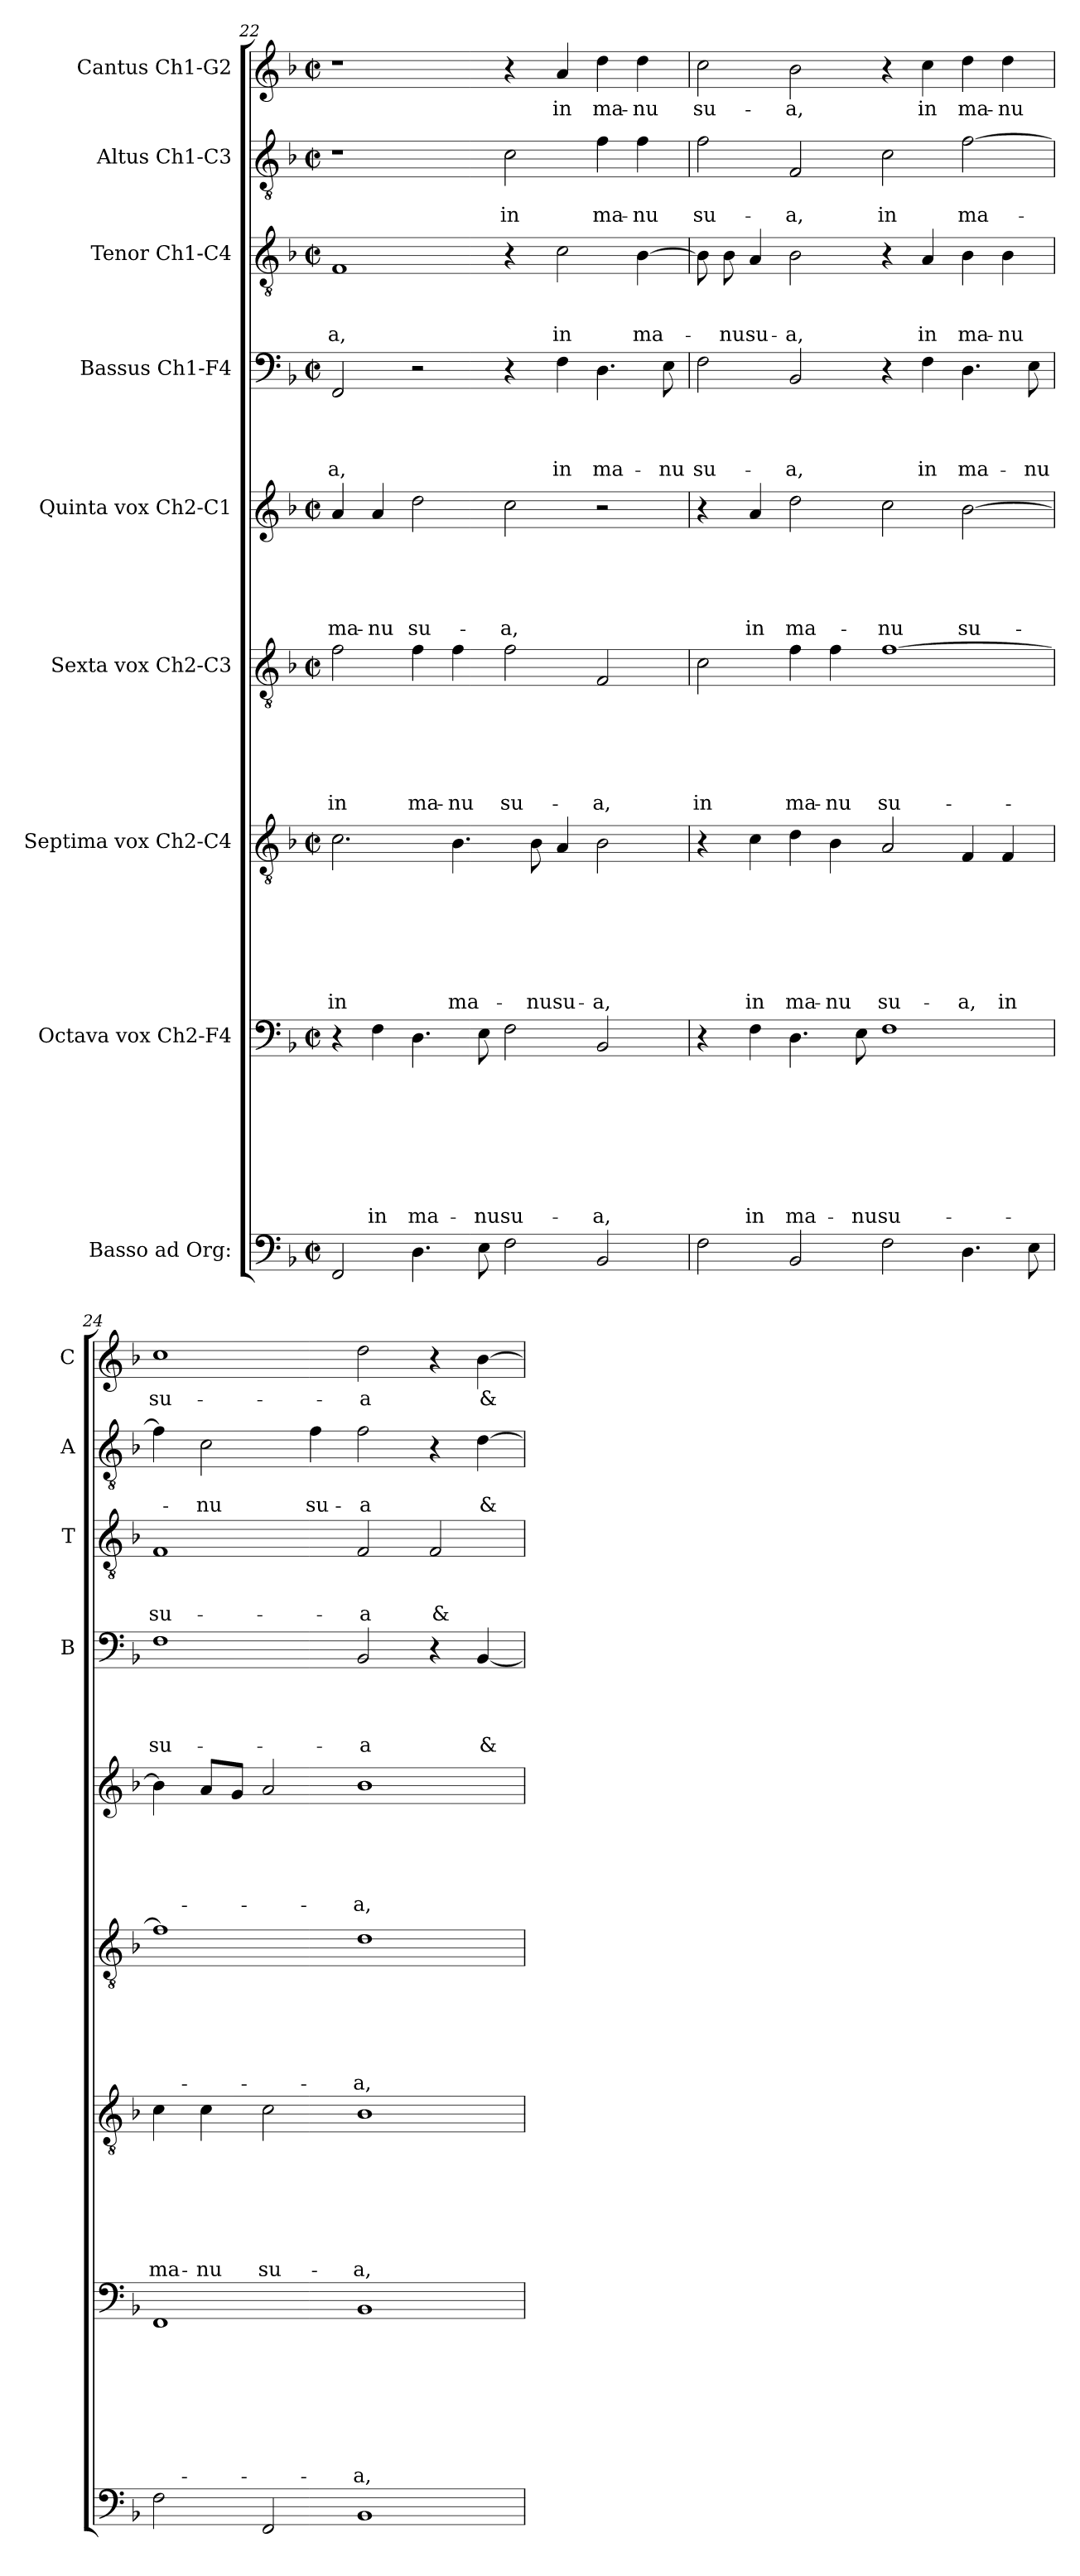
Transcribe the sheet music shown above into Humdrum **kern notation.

**kern	**kern	**text	**text	**text	**text	**text	**text	**text	**text	**kern	**text	**text	**text	**text	**text	**text	**text	**kern	**text	**text	**text	**text	**text	**text	**kern	**text	**text	**text	**text	**text	**kern	**text	**text	**text	**text	**kern	**text	**text	**text	**kern	**text	**text	**kern	**text
*part9	*part8	*part8	*part8	*part8	*part8	*part8	*part8	*part8	*part8	*part7	*part7	*part7	*part7	*part7	*part7	*part7	*part7	*part6	*part6	*part6	*part6	*part6	*part6	*part6	*part5	*part5	*part5	*part5	*part5	*part5	*part4	*part4	*part4	*part4	*part4	*part3	*part3	*part3	*part3	*part2	*part2	*part2	*part1	*part1
*staff9	*staff8	*staff8	*staff8	*staff8	*staff8	*staff8	*staff8	*staff8	*staff8	*staff7	*staff7	*staff7	*staff7	*staff7	*staff7	*staff7	*staff7	*staff6	*staff6	*staff6	*staff6	*staff6	*staff6	*staff6	*staff5	*staff5	*staff5	*staff5	*staff5	*staff5	*staff4	*staff4	*staff4	*staff4	*staff4	*staff3	*staff3	*staff3	*staff3	*staff2	*staff2	*staff2	*staff1	*staff1
*I"Basso ad Org:	*I"Octava vox Ch2-F4	*	*	*	*	*	*	*	*	*I"Septima vox Ch2-C4	*	*	*	*	*	*	*	*I"Sexta vox Ch2-C3	*	*	*	*	*	*	*I"Quinta vox Ch2-C1	*	*	*	*	*	*I"Bassus Ch1-F4	*	*	*	*	*I"Tenor Ch1-C4	*	*	*	*I"Altus Ch1-C3	*	*	*I"Cantus Ch1-G2	*
*	*	*	*	*	*	*	*	*	*	*	*	*	*	*	*	*	*	*	*	*	*	*	*	*	*	*	*	*	*	*	*I'B	*	*	*	*	*I'T	*	*	*	*I'A	*	*	*I'C	*
!!LO:PB:g=z
*clefF4	*clefF4	*	*	*	*	*	*	*	*	*clefGv2	*	*	*	*	*	*	*	*clefGv2	*	*	*	*	*	*	*clefG2	*	*	*	*	*	*clefF4	*	*	*	*	*clefGv2	*	*	*	*clefGv2	*	*	*clefG2	*
*k[b-]	*k[b-]	*	*	*	*	*	*	*	*	*k[b-]	*	*	*	*	*	*	*	*k[b-]	*	*	*	*	*	*	*k[b-]	*	*	*	*	*	*k[b-]	*	*	*	*	*k[b-]	*	*	*	*k[b-]	*	*	*k[b-]	*
*F:	*F:	*	*	*	*	*	*	*	*	*F:	*	*	*	*	*	*	*	*F:	*	*	*	*	*	*	*F:	*	*	*	*	*	*F:	*	*	*	*	*F:	*	*	*	*F:	*	*	*F:	*
*M2/2	*M2/2	*	*	*	*	*	*	*	*	*M2/2	*	*	*	*	*	*	*	*M2/2	*	*	*	*	*	*	*M2/2	*	*	*	*	*	*M2/2	*	*	*	*	*M2/2	*	*	*	*M2/2	*	*	*M2/2	*
*met(c|)	*met(c|)	*	*	*	*	*	*	*	*	*met(c|)	*	*	*	*	*	*	*	*met(c|)	*	*	*	*	*	*	*met(c|)	*	*	*	*	*	*met(c|)	*	*	*	*	*met(c|)	*	*	*	*met(c|)	*	*	*met(c|)	*
=22	=22	=22	=22	=22	=22	=22	=22	=22	=22	=22	=22	=22	=22	=22	=22	=22	=22	=22	=22	=22	=22	=22	=22	=22	=22	=22	=22	=22	=22	=22	=22	=22	=22	=22	=22	=22	=22	=22	=22	=22	=22	=22	=22	=22
!	!	!	!	!	!	!	!	!	!	!	!	!	!	!	!	!	!LO:LY:b	!	!	!	!	!	!	!LO:LY:b	!	!	!	!	!	!LO:LY:b	!	!	!	!	!LO:LY:b	!	!	!	!LO:LY:b	!	!	!	!	!
2FF/	4r	.	.	.	.	.	.	.	.	2.c\	.	.	.	.	.	.	in	2f\	.	.	.	.	.	in	4a/	.	.	.	.	ma-	2FF/	.	.	.	-a,	1F	.	.	-a,	1r	.	.	1r	.
!	!	!	!	!	!	!	!	!	!LO:LY:b	!	!	!	!	!	!	!	!	!	!	!	!	!	!	!	!	!	!	!	!	!LO:LY:b	!	!	!	!	!	!	!	!	!	!	!	!	!	!
.	4F\	.	.	.	.	.	.	.	in	.	.	.	.	.	.	.	.	.	.	.	.	.	.	.	4a/	.	.	.	.	-nu	.	.	.	.	.	.	.	.	.	.	.	.	.	.
!	!	!	!	!	!	!	!	!	!LO:LY:b	!	!	!	!	!	!	!	!	!	!	!	!	!	!	!LO:LY:b	!	!	!	!	!	!LO:LY:b	!	!	!	!	!	!	!	!	!	!	!	!	!	!
4.D\	4.D\	.	.	.	.	.	.	.	ma-	.	.	.	.	.	.	.	.	4f\	.	.	.	.	.	ma-	2dd\	.	.	.	.	su-	2r	.	.	.	.	.	.	.	.	.	.	.	.	.
!	!	!	!	!	!	!	!	!	!	!	!	!	!	!	!	!	!LO:LY:b	!	!	!	!	!	!	!LO:LY:b	!	!	!	!	!	!	!	!	!	!	!	!	!	!	!	!	!	!	!	!
.	.	.	.	.	.	.	.	.	.	4.B-\	.	.	.	.	.	.	ma-	4f\	.	.	.	.	.	-nu	.	.	.	.	.	.	.	.	.	.	.	.	.	.	.	.	.	.	.	.
!	!	!	!	!	!	!	!	!	!LO:LY:b	!	!	!	!	!	!	!	!	!	!	!	!	!	!	!	!	!	!	!	!	!	!	!	!	!	!	!	!	!	!	!	!	!	!	!
8E\	8E\	.	.	.	.	.	.	.	-nu	.	.	.	.	.	.	.	.	.	.	.	.	.	.	.	.	.	.	.	.	.	.	.	.	.	.	.	.	.	.	.	.	.	.	.
!	!	!	!	!	!	!	!	!	!LO:LY:b	!	!	!	!	!	!	!	!	!	!	!	!	!	!	!LO:LY:b	!	!	!	!	!	!LO:LY:b	!	!	!	!	!	!	!	!	!	!	!	!LO:LY:b	!	!
2F\	2F\	.	.	.	.	.	.	.	su-	.	.	.	.	.	.	.	.	2f\	.	.	.	.	.	su-	2cc\	.	.	.	.	-a,	4r	.	.	.	.	4r	.	.	.	2c\	.	in	4r	.
!	!	!	!	!	!	!	!	!	!	!	!	!	!	!	!	!	!LO:LY:b	!	!	!	!	!	!	!	!	!	!	!	!	!	!	!	!	!	!	!	!	!	!	!	!	!	!	!
.	.	.	.	.	.	.	.	.	.	8B-\	.	.	.	.	.	.	-nu	.	.	.	.	.	.	.	.	.	.	.	.	.	.	.	.	.	.	.	.	.	.	.	.	.	.	.
!	!	!	!	!	!	!	!	!	!	!	!	!	!	!	!	!	!LO:LY:b	!	!	!	!	!	!	!	!	!	!	!	!	!	!	!	!	!	!LO:LY:b	!	!	!	!LO:LY:b	!	!	!	!	!LO:LY:b
.	.	.	.	.	.	.	.	.	.	4A/	.	.	.	.	.	.	su-	.	.	.	.	.	.	.	.	.	.	.	.	.	4F\	.	.	.	in	2c\	.	.	in	.	.	.	4a/	in
!	!	!	!	!	!	!	!	!	!LO:LY:b	!	!	!	!	!	!	!	!LO:LY:b	!	!	!	!	!	!	!LO:LY:b	!	!	!	!	!	!	!	!	!	!	!LO:LY:b	!	!	!	!	!	!	!LO:LY:b	!	!LO:LY:b
2BB-/	2BB-/	.	.	.	.	.	.	.	-a,	2B-\	.	.	.	.	.	.	-a,	2F/	.	.	.	.	.	-a,	2r	.	.	.	.	.	4.D\	.	.	.	ma-	.	.	.	.	4f\	.	ma-	4dd\	ma-
!	!	!	!	!	!	!	!	!	!	!	!	!	!	!	!	!	!	!	!	!	!	!	!	!	!	!	!	!	!	!	!	!	!	!	!	!	!	!	!LO:LY:b	!	!	!LO:LY:b	!	!LO:LY:b
.	.	.	.	.	.	.	.	.	.	.	.	.	.	.	.	.	.	.	.	.	.	.	.	.	.	.	.	.	.	.	.	.	.	.	.	[4B-\	.	.	ma-	4f\	.	-nu	4dd\	-nu
!	!	!	!	!	!	!	!	!	!	!	!	!	!	!	!	!	!	!	!	!	!	!	!	!	!	!	!	!	!	!	!	!	!	!	!LO:LY:b	!	!	!	!	!	!	!	!	!
.	.	.	.	.	.	.	.	.	.	.	.	.	.	.	.	.	.	.	.	.	.	.	.	.	.	.	.	.	.	.	8E\	.	.	.	-nu	.	.	.	.	.	.	.	.	.
=23	=23	=23	=23	=23	=23	=23	=23	=23	=23	=23	=23	=23	=23	=23	=23	=23	=23	=23	=23	=23	=23	=23	=23	=23	=23	=23	=23	=23	=23	=23	=23	=23	=23	=23	=23	=23	=23	=23	=23	=23	=23	=23	=23	=23
!	!	!	!	!	!	!	!	!	!	!	!	!	!	!	!	!	!	!	!	!	!	!	!	!LO:LY:b	!	!	!	!	!	!	!	!	!	!	!LO:LY:b	!	!	!	!	!	!	!LO:LY:b	!	!LO:LY:b
2F\	4r	.	.	.	.	.	.	.	.	4r	.	.	.	.	.	.	.	2c\	.	.	.	.	.	in	4r	.	.	.	.	.	2F\	.	.	.	su-	8B-\]	.	.	.	2f\	.	su-	2cc\	su-
!	!	!	!	!	!	!	!	!	!	!	!	!	!	!	!	!	!	!	!	!	!	!	!	!	!	!	!	!	!	!	!	!	!	!	!	!	!	!	!LO:LY:b	!	!	!	!	!
.	.	.	.	.	.	.	.	.	.	.	.	.	.	.	.	.	.	.	.	.	.	.	.	.	.	.	.	.	.	.	.	.	.	.	.	8B-\	.	.	-nu	.	.	.	.	.
!	!	!	!	!	!	!	!	!	!LO:LY:b	!	!	!	!	!	!	!	!LO:LY:b	!	!	!	!	!	!	!	!	!	!	!	!	!LO:LY:b	!	!	!	!	!	!	!	!	!LO:LY:b	!	!	!	!	!
.	4F\	.	.	.	.	.	.	.	in	4c\	.	.	.	.	.	.	in	.	.	.	.	.	.	.	4a/	.	.	.	.	in	.	.	.	.	.	4A/	.	.	su-	.	.	.	.	.
!	!	!	!	!	!	!	!	!	!LO:LY:b	!	!	!	!	!	!	!	!LO:LY:b	!	!	!	!	!	!	!LO:LY:b	!	!	!	!	!	!LO:LY:b	!	!	!	!	!LO:LY:b	!	!	!	!LO:LY:b	!	!	!LO:LY:b	!	!LO:LY:b
2BB-/	4.D\	.	.	.	.	.	.	.	ma-	4d\	.	.	.	.	.	.	ma-	4f\	.	.	.	.	.	ma-	2dd\	.	.	.	.	ma-	2BB-/	.	.	.	-a,	2B-\	.	.	-a,	2F/	.	-a,	2b-\	-a,
!	!	!	!	!	!	!	!	!	!	!	!	!	!	!	!	!	!LO:LY:b	!	!	!	!	!	!	!LO:LY:b	!	!	!	!	!	!	!	!	!	!	!	!	!	!	!	!	!	!	!	!
.	.	.	.	.	.	.	.	.	.	4B-\	.	.	.	.	.	.	-nu	4f\	.	.	.	.	.	-nu	.	.	.	.	.	.	.	.	.	.	.	.	.	.	.	.	.	.	.	.
!	!	!	!	!	!	!	!	!	!LO:LY:b	!	!	!	!	!	!	!	!	!	!	!	!	!	!	!	!	!	!	!	!	!	!	!	!	!	!	!	!	!	!	!	!	!	!	!
.	8E\	.	.	.	.	.	.	.	-nu	.	.	.	.	.	.	.	.	.	.	.	.	.	.	.	.	.	.	.	.	.	.	.	.	.	.	.	.	.	.	.	.	.	.	.
!	!	!	!	!	!	!	!	!	!LO:LY:b	!	!	!	!	!	!	!	!LO:LY:b	!	!	!	!	!	!	!LO:LY:b	!	!	!	!	!	!LO:LY:b	!	!	!	!	!	!	!	!	!	!	!	!LO:LY:b	!	!
2F\	1F	.	.	.	.	.	.	.	su-	2A/	.	.	.	.	.	.	su-	[1f	.	.	.	.	.	su-	2cc\	.	.	.	.	-nu	4r	.	.	.	.	4r	.	.	.	2c\	.	in	4r	.
!	!	!	!	!	!	!	!	!	!	!	!	!	!	!	!	!	!	!	!	!	!	!	!	!	!	!	!	!	!	!	!	!	!	!	!LO:LY:b	!	!	!	!LO:LY:b	!	!	!	!	!LO:LY:b
.	.	.	.	.	.	.	.	.	.	.	.	.	.	.	.	.	.	.	.	.	.	.	.	.	.	.	.	.	.	.	4F\	.	.	.	in	4A/	.	.	in	.	.	.	4cc\	in
!	!	!	!	!	!	!	!	!	!	!	!	!	!	!	!	!	!LO:LY:b	!	!	!	!	!	!	!	!	!	!	!	!	!LO:LY:b	!	!	!	!	!LO:LY:b	!	!	!	!LO:LY:b	!	!	!LO:LY:b	!	!LO:LY:b
4.D\	.	.	.	.	.	.	.	.	.	4F/	.	.	.	.	.	.	-a,	.	.	.	.	.	.	.	[2b-\	.	.	.	.	su-	4.D\	.	.	.	ma-	4B-\	.	.	ma-	[2f\	.	ma-	4dd\	ma-
!	!	!	!	!	!	!	!	!	!	!	!	!	!	!	!	!	!LO:LY:b	!	!	!	!	!	!	!	!	!	!	!	!	!	!	!	!	!	!	!	!	!	!LO:LY:b	!	!	!	!	!LO:LY:b
.	.	.	.	.	.	.	.	.	.	4F/	.	.	.	.	.	.	in	.	.	.	.	.	.	.	.	.	.	.	.	.	.	.	.	.	.	4B-\	.	.	-nu	.	.	.	4dd\	-nu
!	!	!	!	!	!	!	!	!	!	!	!	!	!	!	!	!	!	!	!	!	!	!	!	!	!	!	!	!	!	!	!	!	!	!	!LO:LY:b	!	!	!	!	!	!	!	!	!
8E\	.	.	.	.	.	.	.	.	.	.	.	.	.	.	.	.	.	.	.	.	.	.	.	.	.	.	.	.	.	.	8E\	.	.	.	-nu	.	.	.	.	.	.	.	.	.
=24	=24	=24	=24	=24	=24	=24	=24	=24	=24	=24	=24	=24	=24	=24	=24	=24	=24	=24	=24	=24	=24	=24	=24	=24	=24	=24	=24	=24	=24	=24	=24	=24	=24	=24	=24	=24	=24	=24	=24	=24	=24	=24	=24	=24
!	!	!	!	!	!	!	!	!	!	!	!	!	!	!	!	!	!LO:LY:b	!	!	!	!	!	!	!	!	!	!	!	!	!	!	!	!	!	!LO:LY:b	!	!	!	!LO:LY:b	!	!	!	!	!LO:LY:b
2F\	1FF	.	.	.	.	.	.	.	.	4c\	.	.	.	.	.	.	ma-	1f]	.	.	.	.	.	.	4b-\]	.	.	.	.	.	1F	.	.	.	su-	1F	.	.	su-	4f\]	.	.	1cc	su-
!	!	!	!	!	!	!	!	!	!	!	!	!	!	!	!	!	!LO:LY:b	!	!	!	!	!	!	!	!	!	!	!	!	!	!	!	!	!	!	!	!	!	!	!	!	!LO:LY:b	!	!
.	.	.	.	.	.	.	.	.	.	4c\	.	.	.	.	.	.	-nu	.	.	.	.	.	.	.	8a/L	.	.	.	.	.	.	.	.	.	.	.	.	.	.	2c\	.	-nu	.	.
.	.	.	.	.	.	.	.	.	.	.	.	.	.	.	.	.	.	.	.	.	.	.	.	.	8g/J	.	.	.	.	.	.	.	.	.	.	.	.	.	.	.	.	.	.	.
!	!	!	!	!	!	!	!	!	!	!	!	!	!	!	!	!	!LO:LY:b	!	!	!	!	!	!	!	!	!	!	!	!	!	!	!	!	!	!	!	!	!	!	!	!	!	!	!
2FF/	.	.	.	.	.	.	.	.	.	2c\	.	.	.	.	.	.	su-	.	.	.	.	.	.	.	2a/	.	.	.	.	.	.	.	.	.	.	.	.	.	.	.	.	.	.	.
!	!	!	!	!	!	!	!	!	!	!	!	!	!	!	!	!	!	!	!	!	!	!	!	!	!	!	!	!	!	!	!	!	!	!	!	!	!	!	!	!	!	!LO:LY:b	!	!
.	.	.	.	.	.	.	.	.	.	.	.	.	.	.	.	.	.	.	.	.	.	.	.	.	.	.	.	.	.	.	.	.	.	.	.	.	.	.	.	4f\	.	su-	.	.
!	!	!	!	!	!	!	!	!	!LO:LY:b	!	!	!	!	!	!	!	!LO:LY:b	!	!	!	!	!	!	!LO:LY:b	!	!	!	!	!	!LO:LY:b	!	!	!	!	!LO:LY:b	!	!	!	!LO:LY:b	!	!	!LO:LY:b	!	!LO:LY:b
1BB-	1BB-	.	.	.	.	.	.	.	-a,	1B-	.	.	.	.	.	.	-a,	1d	.	.	.	.	.	-a,	1b-	.	.	.	.	-a,	2BB-/	.	.	.	-a	2F/	.	.	-a	2f\	.	-a	2dd\	-a
!	!	!	!	!	!	!	!	!	!	!	!	!	!	!	!	!	!	!	!	!	!	!	!	!	!	!	!	!	!	!	!	!	!	!	!	!	!	!	!LO:LY:b	!	!	!	!	!
.	.	.	.	.	.	.	.	.	.	.	.	.	.	.	.	.	.	.	.	.	.	.	.	.	.	.	.	.	.	.	4r	.	.	.	.	2F/	.	.	&	4r	.	.	4r	.
!	!	!	!	!	!	!	!	!	!	!	!	!	!	!	!	!	!	!	!	!	!	!	!	!	!	!	!	!	!	!	!	!	!	!	!LO:LY:b	!	!	!	!	!	!	!LO:LY:b	!	!LO:LY:b
.	.	.	.	.	.	.	.	.	.	.	.	.	.	.	.	.	.	.	.	.	.	.	.	.	.	.	.	.	.	.	[4BB-/	.	.	.	&	.	.	.	.	[4d\	.	&	[4b-\	&
=	=	=	=	=	=	=	=	=	=	=	=	=	=	=	=	=	=	=	=	=	=	=	=	=	=	=	=	=	=	=	=	=	=	=	=	=	=	=	=	=	=	=	=	=
*-	*-	*-	*-	*-	*-	*-	*-	*-	*-	*-	*-	*-	*-	*-	*-	*-	*-	*-	*-	*-	*-	*-	*-	*-	*-	*-	*-	*-	*-	*-	*-	*-	*-	*-	*-	*-	*-	*-	*-	*-	*-	*-	*-	*-
